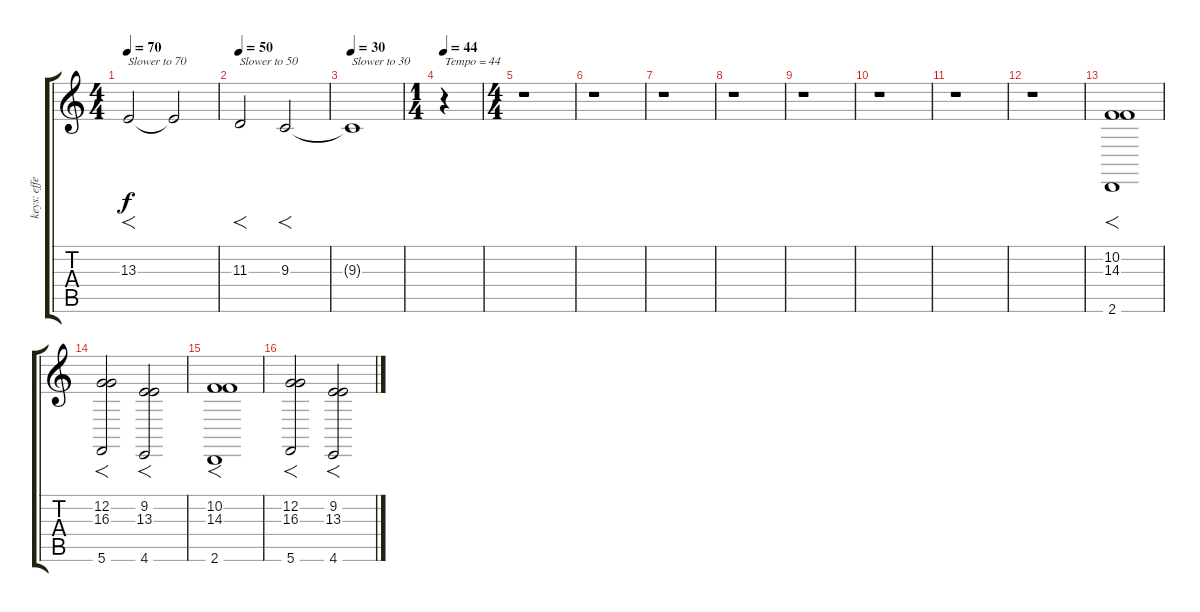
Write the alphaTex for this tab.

\track ("keys: effects" "keys: effe") {instrument pad2warm}
\staff {score tabs}
\tuning (C4 G3 Eb3 Bb2 F2 C2) {hide}
\ts (4 4)
\tempo 70
\clef g2
\ks c
13.3.2{f txt "Slower to 70" dy f volume 14} 13.3{t}.2 |
\tempo 50
11.3.2{f txt "Slower to 50"} 9.3.2{f} |
\tempo 30
9.3{t}.1{txt "Slower to 30" volume 0} |
\ts (1 4)
\tempo 44
r.4{txt "Tempo = 44"} |
\ts (4 4)
r.1 |
r.1 |
r.1 |
r.1 |
r.1 |
r.1 |
r.1 |
r.1 |
(10.2 14.3 2.6).1{f volume 14} |
(12.2 16.3 5.6).2{f} (9.2 13.3 4.6).2{f} |
(10.2 14.3 2.6).1{f} |
(12.2 16.3 5.6).2{f} (9.2 13.3 4.6).2{f}
